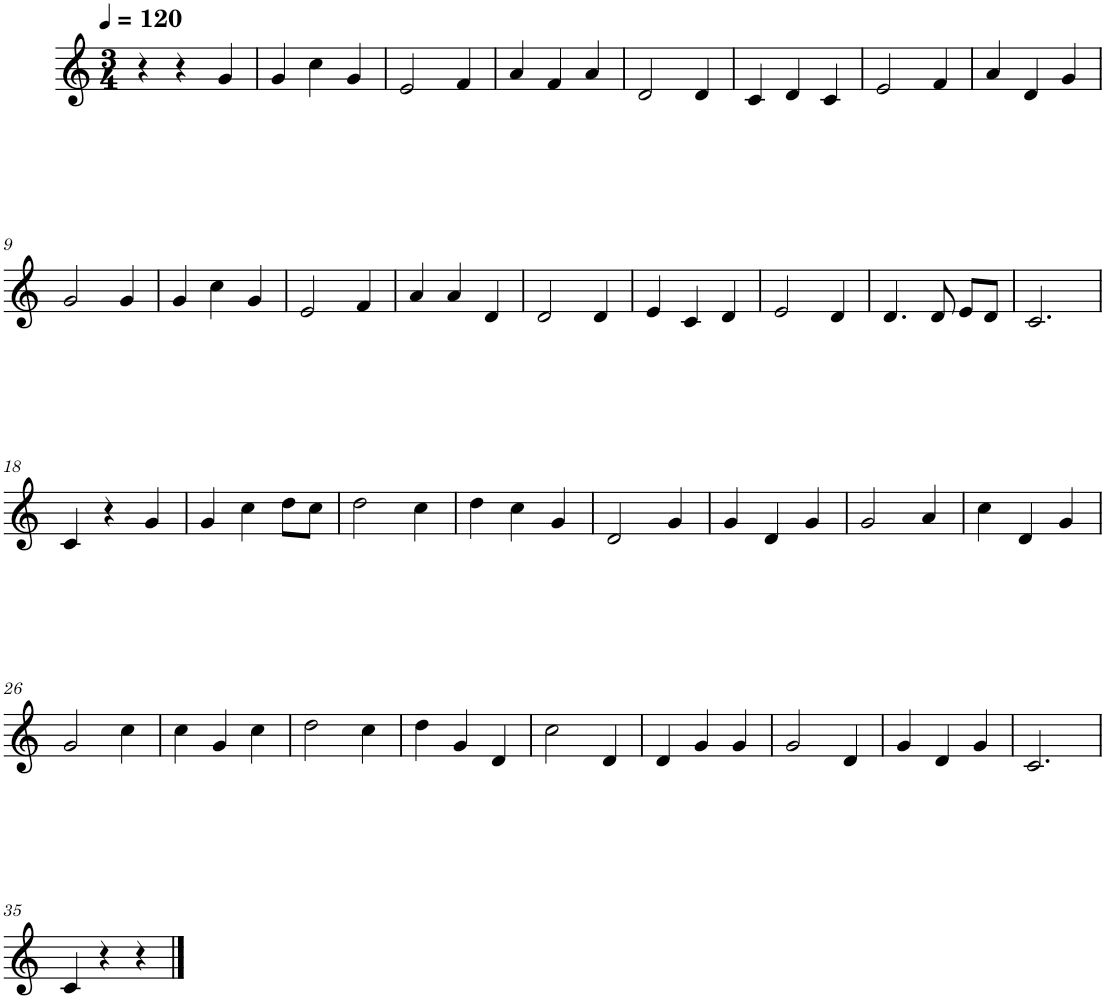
**kern	**kern
*part1	*part1
*staff2	*staff1
*I"Acoustic Guitar	*
*I'Guit.	*
*stria5	*
*clefGv2	*clefG2
*k[]	*k[]
*M3/4	*M3/4
*MM120	*MM120
=1	=1
4r	4r
4r	4r
4r	4g/
=2	=2
4C	4g/
4E	4cc\
4G	4g/
=3	=3
4E	2e/
4G	.
4B	4f/
=4	=4
4F	4a/
4A	4f/
4c	4a/
=5	=5
4D	2d/
4F	.
4A	4d/
=6	=6
4A	4c/
4c	4d/
4e	4c/
=7	=7
4C	2e/
4E	.
4G	4f/
=8	=8
4D	4a/
4A	4d/
4c	4g/
!!LO:LB:g=z
=9	=9
2.r	2g/
.	4g/
=10	=10
2.r	4g/
.	4cc\
.	4g/
=11	=11
2.r	2e/
.	4f/
=12	=12
2.r	4a/
.	4a/
.	4d/
=13	=13
2.r	2d/
.	4d/
=14	=14
2.r	4e/
.	4c/
.	4d/
=15	=15
2.r	2e/
.	4d/
=16	=16
2.r	4.d/
.	8d/
.	8e/L
.	8d/J
=17	=17
2.r	2.c/
!!LO:LB:g=z
=18	=18
2.r	4c/
.	4r
.	4g/
=19	=19
2.r	4g/
.	4cc\
.	8dd\L
.	8cc\J
=20	=20
2.r	2dd\
.	4cc\
=21	=21
2.r	4dd\
.	4cc\
.	4g/
=22	=22
2.r	2d/
.	4g/
=23	=23
2.r	4g/
.	4d/
.	4g/
=24	=24
2.r	2g/
.	4a/
=25	=25
2.r	4cc\
.	4d/
.	4g/
!!LO:LB:g=z
=26	=26
2.r	2g/
.	4cc\
=27	=27
2.r	4cc\
.	4g/
.	4cc\
=28	=28
2.r	2dd\
.	4cc\
=29	=29
2.r	4dd\
.	4g/
.	4d/
=30	=30
2.r	2cc\
.	4d/
=31	=31
2.r	4d/
.	4g/
.	4g/
=32	=32
2.r	2g/
.	4d/
=33	=33
2.r	4g/
.	4d/
.	4g/
=34	=34
2.r	2.c/
!!LO:LB:g=z
=35	=35
2.r	4c/
.	4r
.	4r
==	==
*-	*-
